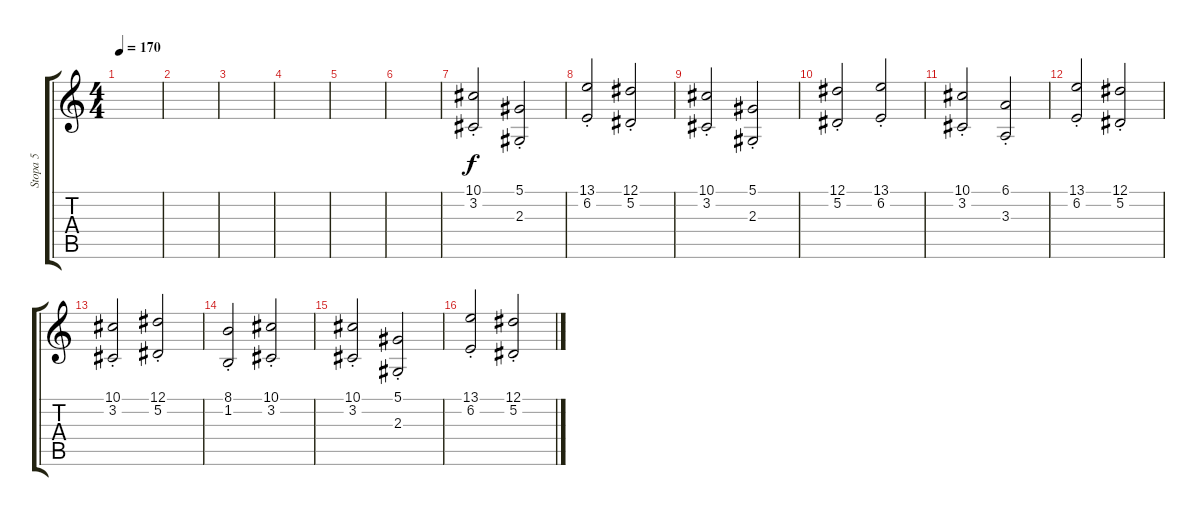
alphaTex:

\track ("Stopa 5" "Stopa 5") {instrument stringensemble1}
\staff {score tabs}
\tuning (Eb4 Bb3 Gb3 Db3 Ab2 Eb2) {hide}
\ts (4 4)
\tempo 170
\clef g2
\ks c
|
|
|
|
|
|
(10.1{st} 3.2{st}).2 (5.1{st} 2.3{st}).2 |
(13.1{st} 6.2{st}).2 (12.1{st} 5.2{st}).2 |
(10.1{st} 3.2{st}).2 (5.1{st} 2.3{st}).2 |
(12.1{st} 5.2{st}).2 (13.1{st} 6.2{st}).2 |
(10.1{st} 3.2{st}).2 (6.1{st} 3.3{st}).2 |
(13.1{st} 6.2{st}).2 (12.1{st} 5.2{st}).2 |
(10.1{st} 3.2{st}).2 (12.1{st} 5.2{st}).2 |
(8.1{st} 1.2{st}).2 (10.1{st} 3.2{st}).2 |
(10.1{st} 3.2{st}).2 (5.1{st} 2.3{st}).2 |
(13.1{st} 6.2{st}).2 (12.1{st} 5.2{st}).2
